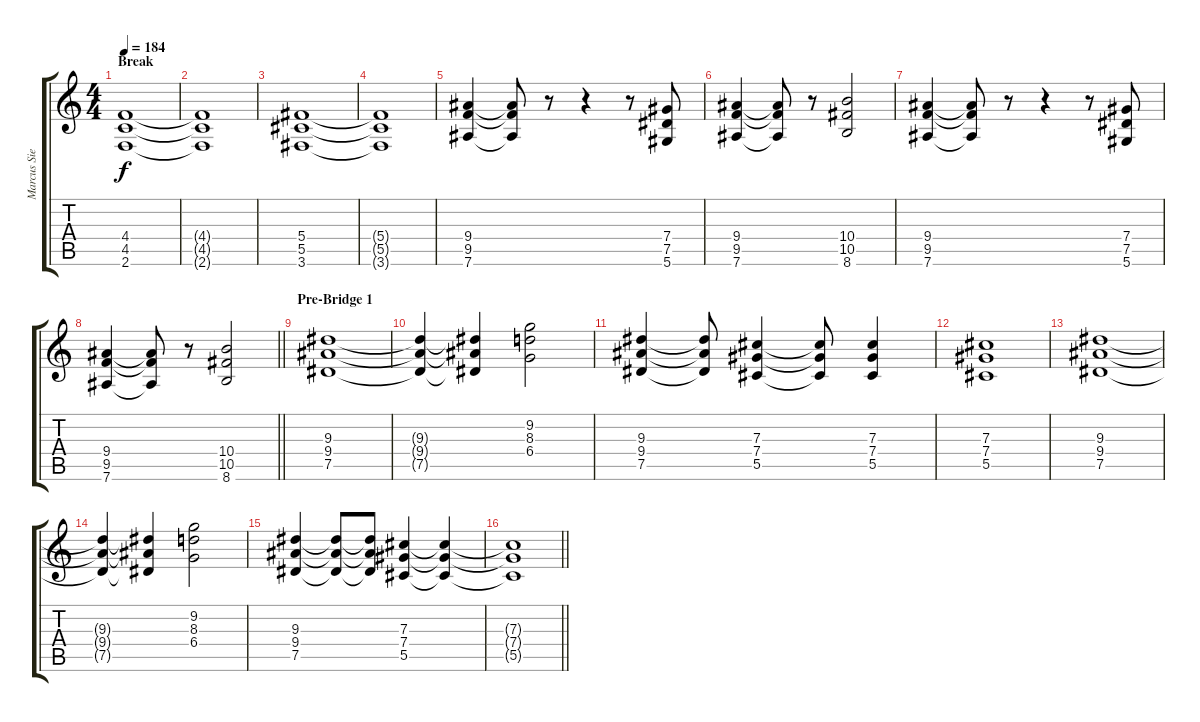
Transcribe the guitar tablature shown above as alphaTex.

\track ("Marcus Siepen" "Marcus Sie") {instrument distortionguitar}
\staff {score tabs}
\tuning (Eb4 Bb3 Gb3 Db3 Ab2 Eb2) {hide}
\ts (4 4)
\section ("" "Break")
\tempo 184
\clef g2
\ks c
(4.4 4.5 2.6).1{dy f} |
(4.4{t} 4.5{t} 2.6{t}).1 |
(5.4 5.5 3.6).1 |
(5.4{t} 5.5{t} 3.6{t}).1 |
(9.4 9.5 7.6).4 (9.4{t} 9.5{t} 7.6{t}).8 r.8 r.4 r.8 (7.4 7.5 5.6).8 |
(9.4 9.5 7.6).4 (9.4{t} 9.5{t} 7.6{t}).8 r.8 (10.4 10.5 8.6).2 |
(9.4 9.5 7.6).4 (9.4{t} 9.5{t} 7.6{t}).8 r.8 r.4 r.8 (7.4 7.5 5.6).8 |
\barLineRight lightlight
(9.4 9.5 7.6).4 (9.4{t} 9.5{t} 7.6{t}).8 r.8 (10.4 10.5 8.6).2 |
\section ("" "Pre-Bridge 1")
(9.3 9.4 7.5).1 |
(9.3{t} 9.4{t} 7.5{t}).4 (9.3{t} 9.4{t} 7.5{t}).4 (9.2 8.3 6.4).2 |
(9.3 9.4 7.5).4 (9.3{t} 9.4{t} 7.5{t}).8 (7.3 7.4 5.5).4 (7.3{t} 7.4{t} 5.5{t}).8 (7.3 7.4 5.5).4 |
(7.3 7.4 5.5).1 |
(9.3 9.4 7.5).1 |
(9.3{t} 9.4{t} 7.5{t}).4 (9.3{t} 9.4{t} 7.5{t}).4 (9.2 8.3 6.4).2 |
(9.3 9.4 7.5).4 (9.3{t} 9.4{t} 7.5{t}).8 (9.3{t} 9.4{t} 7.5{t}).8 (7.3 7.4 5.5).4 (7.3{t} 7.4{t} 5.5{t}).4 |
\barLineRight lightlight
(7.3{t} 7.4{t} 5.5{t}).1
